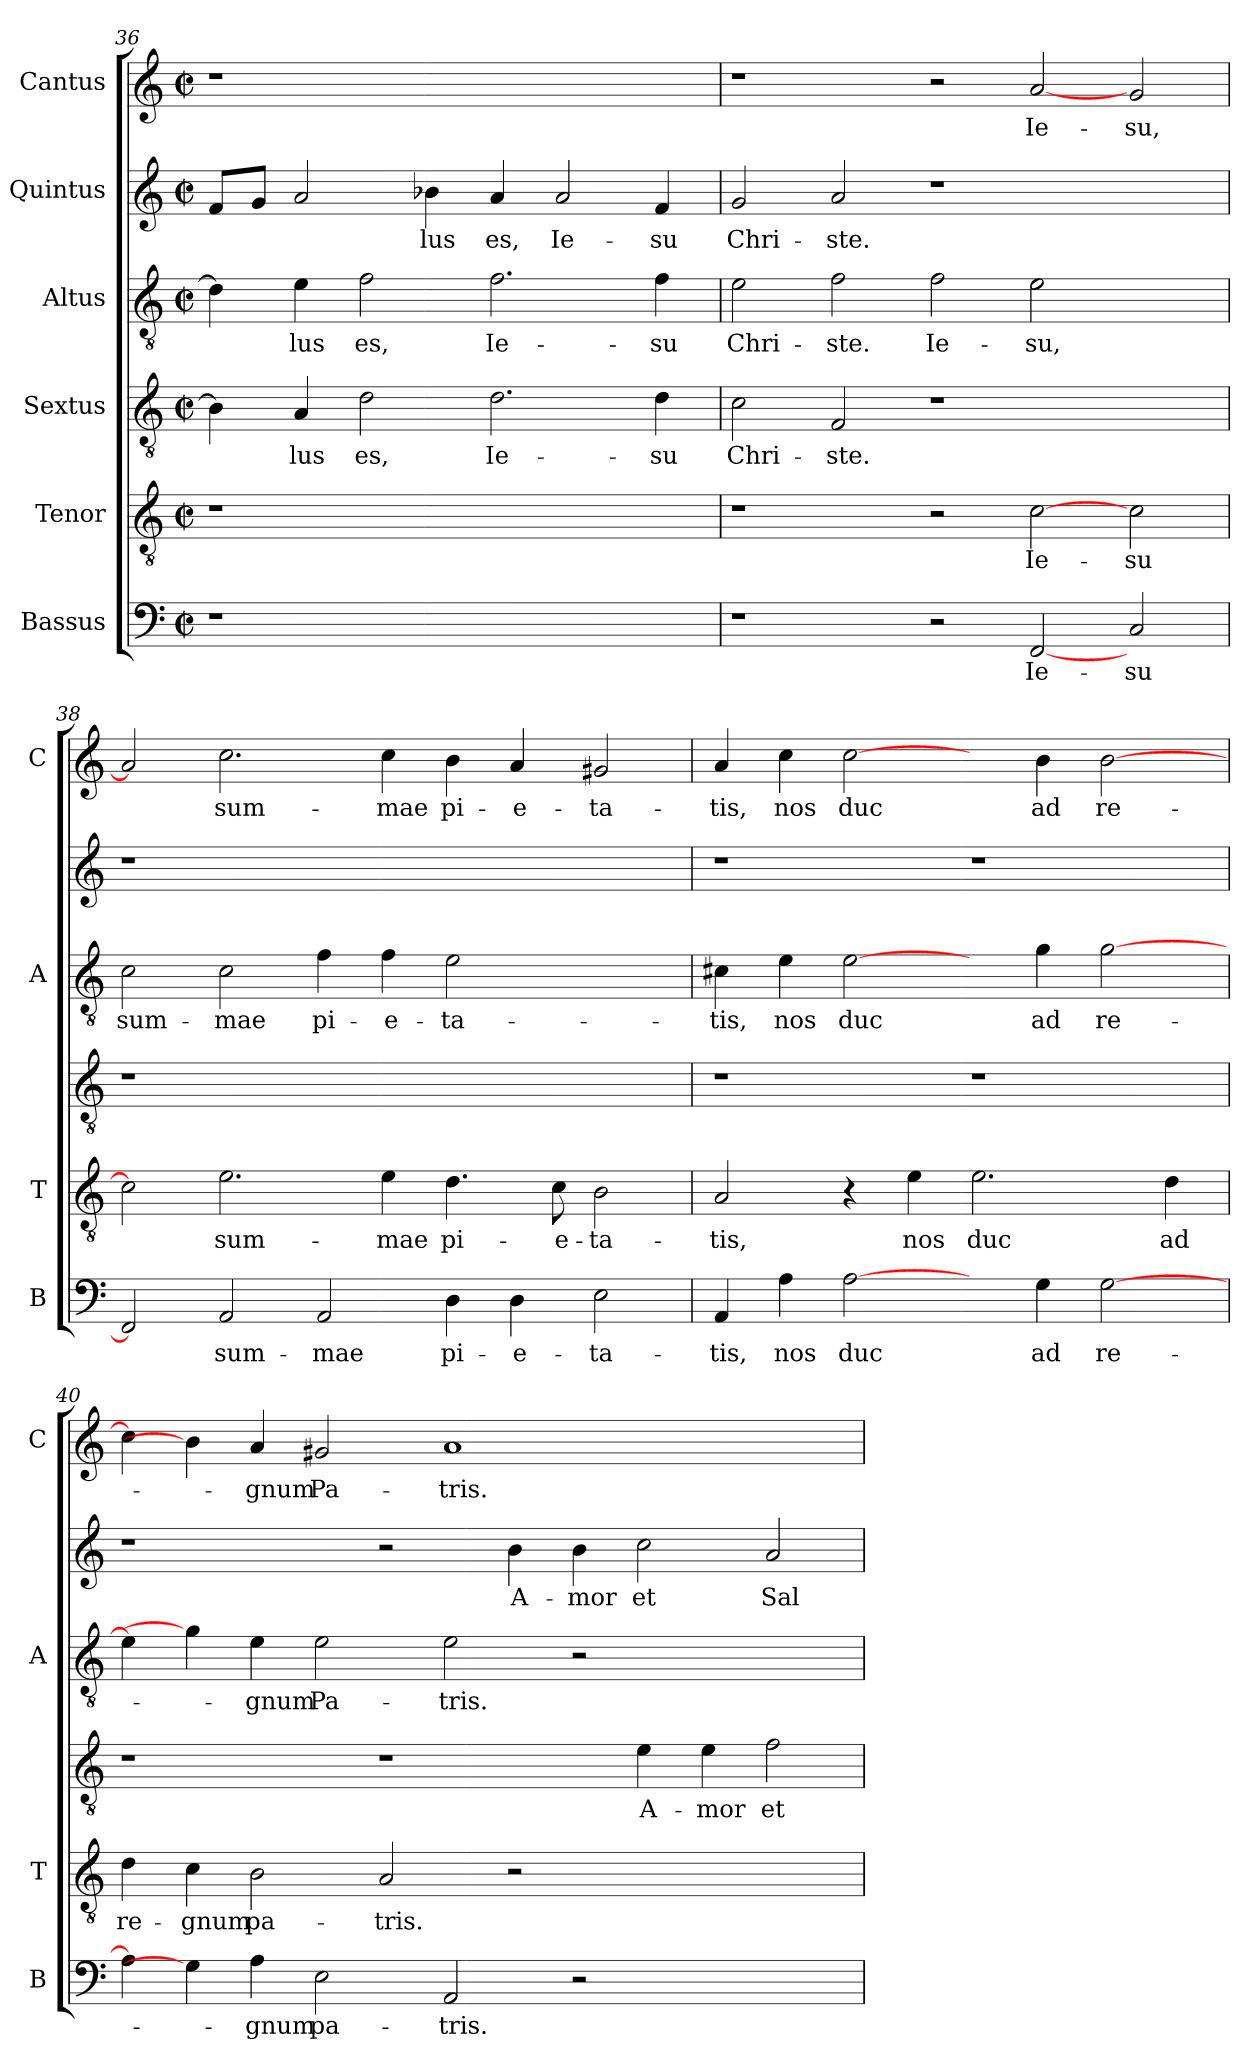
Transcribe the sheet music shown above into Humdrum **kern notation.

**kern	**text	**kern	**text	**kern	**text	**kern	**text	**kern	**text	**kern	**text
*part6	*part6	*part5	*part5	*part4	*part4	*part3	*part3	*part2	*part2	*part1	*part1
*staff6	*staff6	*staff5	*staff5	*staff4	*staff4	*staff3	*staff3	*staff2	*staff2	*staff1	*staff1
*I"Bassus	*	*I"Tenor	*	*I"Sextus	*	*I"Altus	*	*I"Quintus	*	*I"Cantus	*
*I'B	*	*I'T	*	*	*	*I'A	*	*	*	*I'C	*
!!LO:LB:g=z
*clefF4	*	*clefGv2	*	*clefGv2	*	*clefGv2	*	*clefG2	*	*clefG2	*
*k[]	*	*k[]	*	*k[]	*	*k[]	*	*k[]	*	*k[]	*
*C:	*	*C:	*	*C:	*	*C:	*	*C:	*	*C:	*
*M2/2	*	*M2/2	*	*M2/2	*	*M2/2	*	*M2/2	*	*M2/2	*
*met(c|)	*	*met(c|)	*	*met(c|)	*	*met(c|)	*	*met(c|)	*	*met(c|)	*
=36	=36	=36	=36	=36	=36	=36	=36	=36	=36	=36	=36
1r	.	1r	.	4B-\]	.	4d\]	.	8f/L	.	1r	.
.	.	.	.	.	.	.	.	8g/J	.	.	.
.	.	.	.	4A/	-lus	4e\	-lus	2a/	.	.	.
.	.	.	.	2d\	es,	2f\	es,	.	.	.	.
.	.	.	.	.	.	.	.	4b-X\	-lus	.	.
1ryy	.	1ryy	.	2.d\	Ie-	2.f\	Ie-	4a/	es,	1ryy	.
.	.	.	.	.	.	.	.	2a/	Ie-	.	.
.	.	.	.	4d\	-su	4f\	-su	4f/	-su	.	.
=37	=37	=37	=37	=37	=37	=37	=37	=37	=37	=37	=37
1r	.	1r	.	2c\	Chri-	2e\	Chri-	2g/	Chri-	1r	.
.	.	.	.	2F/	-ste.	2f\	-ste.	2a/	-ste.	.	.
2r	.	2r	.	1r	.	2f\	Ie-	1r	.	2r	.
[2FF	Ie-	[2c	Ie-	.	.	2e\	-su,	.	.	[2a	Ie-
2C/	-su	2c\	-su	2ryy	.	2ryy	.	2ryy	.	2g/	-su,
=38	=38	=38	=38	=38	=38	=38	=38	=38	=38	=38	=38
2FF]	.	2c]	.	1r	.	2c\	sum-	1r	.	2a]	.
2AA/	sum-	2.e\	sum-	.	.	2c\	-mae	.	.	2.cc\	sum-
2AA/	-mae	.	.	1.ryy	.	4f\	pi-	1.ryy	.	.	.
.	.	4e\	-mae	.	.	4f\	-e-	.	.	4cc\	-mae
4D\	pi-	4.d\	pi-	.	.	2e\	-ta-	.	.	4b\	pi-
4D\	-e-	.	.	.	.	.	.	.	.	4a/	-e-
.	.	8c\	-e-	.	.	.	.	.	.	.	.
2E\	-ta-	2B\	-ta-	.	.	2ryy	.	.	.	2g#X/	-ta-
!!LO:PB:g=z
=39	=39	=39	=39	=39	=39	=39	=39	=39	=39	=39	=39
4AA/	-tis,	2A/	-tis,	1r	.	4c#X\	-tis,	1r	.	4a/	-tis,
4A\	nos	.	.	.	.	4e\	nos	.	.	4cc\	nos
[2A\	duc	4r	.	.	.	[2e\	duc	.	.	[2cc\	duc
.	.	4e\	nos	.	.	.	.	.	.	.	.
4ryy	.	2.e\	duc	1r	.	4ryy	.	1r	.	4ryy	.
4G\	ad	.	.	.	.	4g\	ad	.	.	4b\	ad
[2G\	re-	.	.	.	.	[2g\	re-	.	.	[2b\	re-
.	.	4d\	ad	.	.	.	.	.	.	.	.
=40	=40	=40	=40	=40	=40	=40	=40	=40	=40	=40	=40
4A\]	.	4d\	re-	1r	.	4e\]	.	1r	.	4cc\]	.
4G\]	.	4c\	-gnum	.	.	4g\]	.	.	.	4b\]	.
4A\	-gnum	2B\	pa-	.	.	4e\	-gnum	.	.	4a/	-gnum
2E\	pa-	.	.	.	.	2e\	Pa-	.	.	2g#X/	Pa-
.	.	2A/	-tris.	1r	.	.	.	2r	.	.	.
2AA/	-tris.	.	.	.	.	2e\	-tris.	.	.	1a	-tris.
.	.	2r	.	.	.	.	.	4b\	A-	.	.
2r	.	.	.	.	.	2r	.	4b\	-mor	.	.
.	.	1ryy	.	4e\	A-	.	.	2cc\	et	.	.
2.ryy	.	.	.	4e\	-mor	2.ryy	.	.	.	2.ryy	.
.	.	.	.	2f\	et	.	.	2a/	Sal-	.	.
=	=	=	=	=	=	=	=	=	=	=	=
*-	*-	*-	*-	*-	*-	*-	*-	*-	*-	*-	*-
